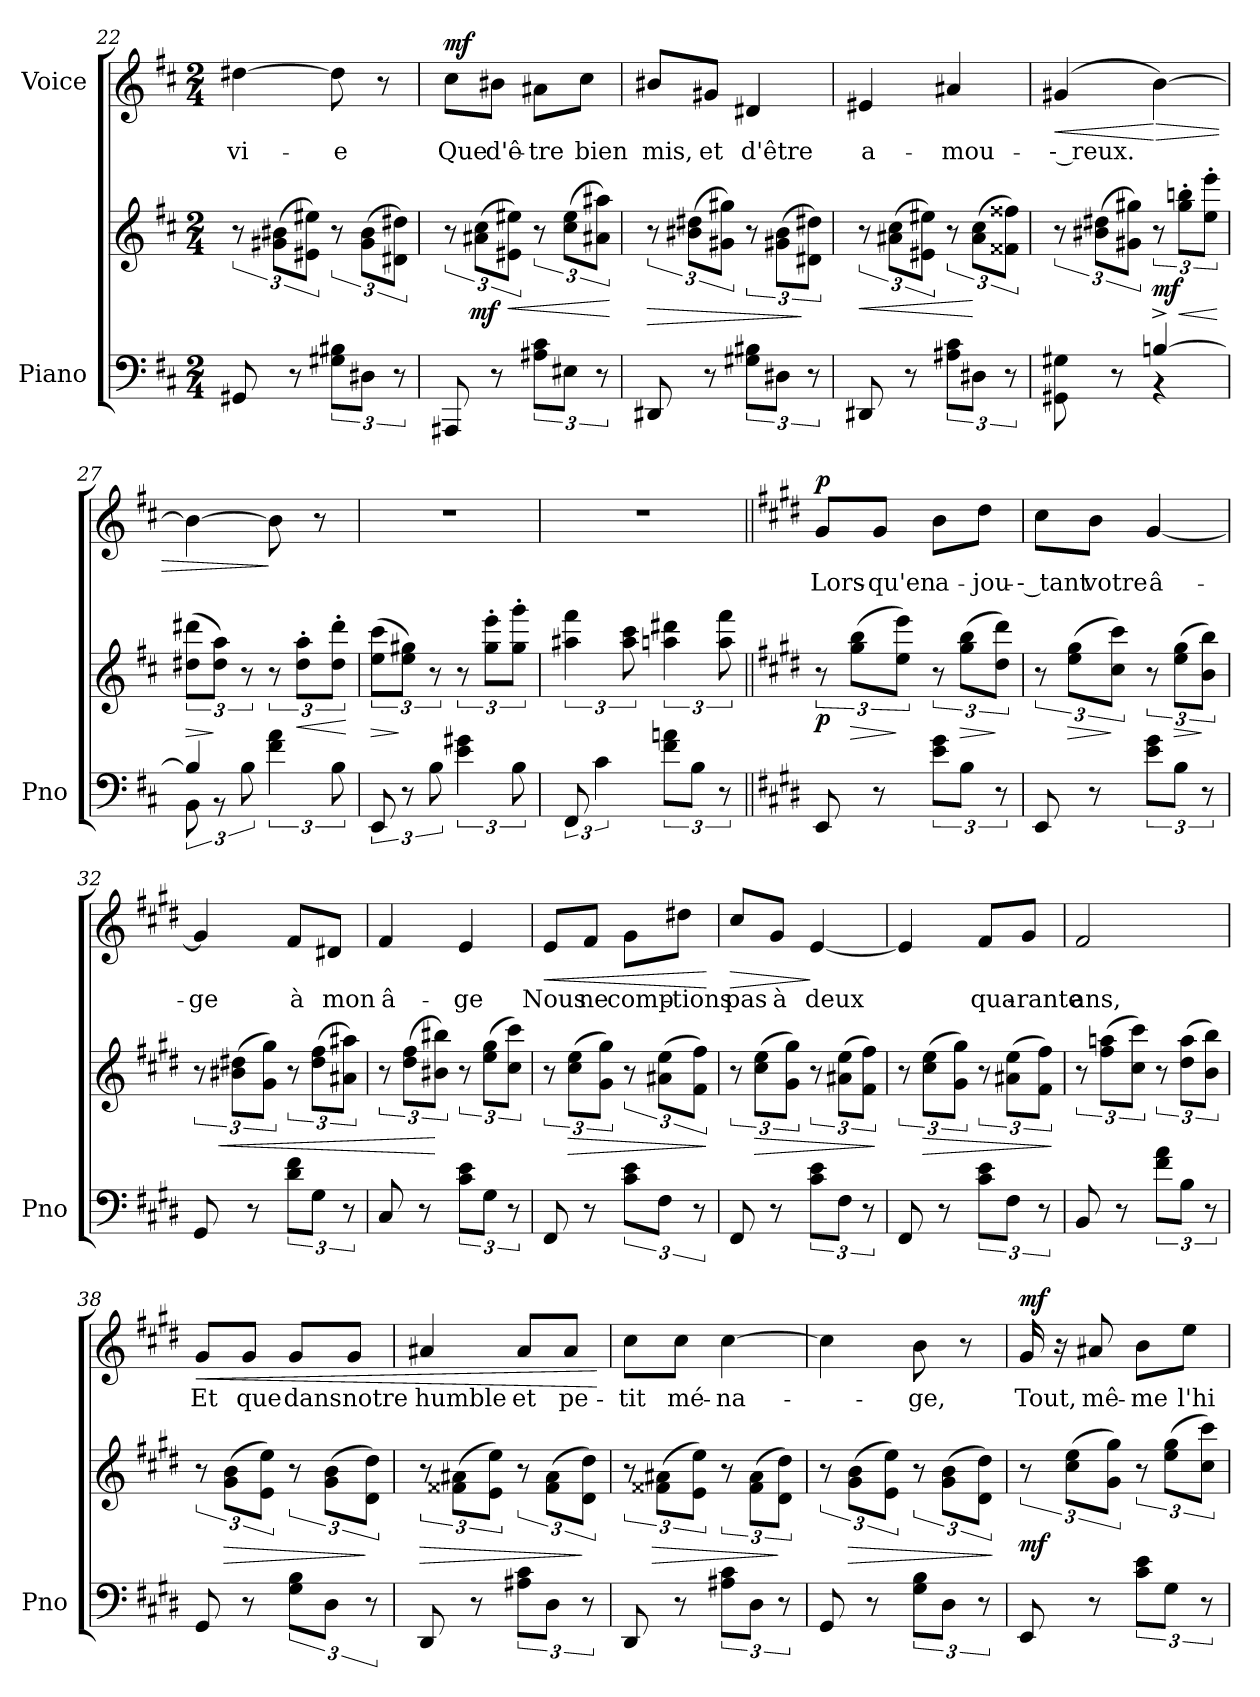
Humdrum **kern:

**kern	**kern	**dynam	**kern	**text	**dynam
*part2	*part2	*part2	*part1	*part1	*part1
*staff3	*staff2	*staff2/3	*staff1	*staff1	*staff1
*I"Piano	*	*	*I"Voice	*	*
*I'Pno	*	*	*	*	*
*clefF4	*clefG2	*	*clefG2	*	*
*k[f#c#]	*k[f#c#]	*	*k[f#c#]	*	*
*M2/4	*M2/4	*	*M2/4	*	*
=22	=22	=22	=22	=22	=22
!	!	!	!	!LO:LY:b	!
8GG#X/	12r	.	[4dd#X\	-vi-	.
.	(12g#X\ 12b#X\L	.	.	.	.
8r	.	.	.	.	.
.	12e#X\ 12ee#X\J)	.	.	.	.
!	!	!	!	!LO:LY:b	!
12G#X\ 12B#X\L	12r	.	8dd#\]	-e	.
12D#X\J	(12g#\ 12b#\L	.	.	.	.
.	.	.	8r	.	.
12r	12d#X\ 12dd#X\J)	.	.	.	.
=23	=23	=23	=23	=23	=23
!	!	!	!	!LO:LY:b	!LO:DY:a
8AAA#X/	12r	.	8cc#\L	Que	mf
!	!	!LO:DY:b	!	!	!
.	(12a#X\ 12cc#\L	mf	.	.	.
!	!	!	!	!LO:LY:b	!
8r	.	.	8b#X\J	d'ê-	.
!	!	!LO:HP:b	!	!	!
.	12e#X\ 12ee#X\J)	<	.	.	.
!	!	!	!	!LO:LY:b	!
12A#X\ 12c#\L	12r	.	8a#X\L	-tre	.
12E#X\J	(12cc#\ 12ee#\L	.	.	.	.
!	!	!	!	!LO:LY:b	!
.	.	.	8cc#\J	bien	.
12r	12a#X\ 12aa#X\J)	.	.	.	.
.	.	[	.	.	.
=24	=24	=24	=24	=24	=24
!	!	!LO:HP:b	!	!LO:LY:b	!
8DD#X/	12r	>	8b#X/L	mis,	.
.	(12b#X\ 12dd#X\L	.	.	.	.
!	!	!	!	!LO:LY:b	!
8r	.	.	8g#X/J	et	.
.	12g#X\ 12gg#X\J)	.	.	.	.
!	!	!	!	!LO:LY:b	!
12G#X\ 12B#X\L	12r	.	4d#X/	d'être	.
12D#X\J	(12g#X\ 12b#\L	.	.	.	.
12r	12d#X\ 12dd#X\J)	]	.	.	.
=25	=25	=25	=25	=25	=25
!	!	!LO:HP:b	!	!LO:LY:b	!
8DD#X/	12r	<	4e#X/	a-	.
.	(12a#X\ 12cc#\L	.	.	.	.
8r	.	.	.	.	.
.	12e#X\ 12ee#X\J)	.	.	.	.
!	!	!	!	!LO:LY:b	!
12A#X\ 12c#\L	12r	.	4a#X/	-mou-	.
12D#X\J	(12a#\ 12cc#\L	[	.	.	.
12r	12f##X\ 12ff##X\J)	.	.	.	.
!!LO:LB:g=z
=26	=26	=26	=26	=26	=26
*^	*	*	*	*	*
!	!	!	!	!	!LO:LY:b	!LO:HP:b
8GG#X\ 8G#X\	4ryy	12r	.	(4g#X/	-- reux.	<
.	.	(12b#X\ 12dd#X\L	.	.	.	.
8r	.	.	.	.	.	.
.	.	12g#X\ 12gg#X\J)	.	.	.	.
!	!	!	!LO:DY:b	!	!	!LO:HP:n=1:b
[4Bn^/	4r	12r	mf	[4b\)	.	[ >
!	!	!	!LO:HP:b	!	!	!
.	.	12gg#\' 12bbn\'L	<	.	.	.
.	.	12ee\' 12eee\'J	.	.	.	.
*v	*v	*	*	*	*	*
.	.	[	.	.	.
=27	=27	=27	=27	=27	=27
*^	*	*	*	*	*
!	!	!	!LO:HP:b	!	!	!
4B/]	12BB\	(12dd#X\ 12ddd#X\L	>	4b\_	.	.
.	12r	12dd#\ 12aa\J)	]	.	.	.
.	12B\	12r	.	.	.	.
4ryy	6f#\ 6a\	12r	.	8b\]	.	]
!	!	!	!LO:HP:b	!	!	!
.	.	12dd#\' 12aa\'L	<	.	.	.
.	.	.	.	8r	.	.
.	12B\	12dd#\' 12ddd#\'J	.	.	.	.
*v	*v	*	*	*	*	*
.	.	[	.	.	.
=28	=28	=28	=28	=28	=28
!	!	!LO:HP:b	!	!	!
12EE/	(12ee\ 12ccc#\L	>	2r	.	.
12r	12ee\ 12gg#X\J)	]	.	.	.
12B\	12r	.	.	.	.
6e\ 6g#X\	12r	.	.	.	.
.	12gg#\' 12eee\'L	.	.	.	.
12B\	12gg#\' 12ggg\'J	.	.	.	.
=29	=29	=29	=29	=29	=29
!	!	!LO:DY:b	!	!	!
!	!	!LO:DY:n=1:b	!	!	!
12FF#/	6aa#X\ 6fff#\	other-dynamics f	2r	.	.
6c#\	.	.	.	.	.
.	12aa#\ 12ccc#\	.	.	.	.
12f#\ 12an\L	6aan\ 6ddd#X\	.	.	.	.
12B\J	.	.	.	.	.
12r	12aa\ 12fff#\	.	.	.	.
=30||	=30||	=30||	=30||	=30||	=30||
*k[f#c#g#d#]	*k[f#c#g#d#]	*	*k[f#c#g#d#]	*	*
!	!	!LO:DY:b	!	!LO:LY:b	!LO:DY:a
8EE/	12r	p	8g#/L	Lors-	p
!	!	!LO:HP:b	!	!	!
.	(12gg#\ 12bb\L	>	.	.	.
!	!	!	!	!LO:LY:b	!
8r	.	.	8g#/J	-qu'en	.
.	12ee\ 12eee\J)	]	.	.	.
!	!	!	!	!LO:LY:b	!
12e\ 12g#\L	12r	.	8b\L	a-	.
!	!	!LO:HP:b	!	!	!
12B\J	(12gg#\ 12bb\L	>	.	.	.
!	!	!	!	!LO:LY:b	!
.	.	.	8dd#\J	-jou-	.
12r	12dd#\ 12ddd#\J)	]	.	.	.
!!LO:LB:g=z
=31	=31	=31	=31	=31	=31
!	!	!	!	!LO:LY:b	!
8EE/	12r	.	8cc#\L	-- tant	.
!	!	!LO:HP:b	!	!	!
.	(12ee\ 12gg#\L	>	.	.	.
!	!	!	!	!LO:LY:b	!
8r	.	.	8b\J	votre	.
.	12cc#\ 12ccc#\J)	]	.	.	.
!	!	!	!	!LO:LY:b	!
12e\ 12g#\L	12r	.	[4g#/	â-	.
!	!	!LO:HP:b	!	!	!
12B\J	(12ee\ 12gg#\L	>	.	.	.
12r	12b\ 12bb\J)	]	.	.	.
=32	=32	=32	=32	=32	=32
!	!	!	!	!LO:LY:b	!
8GG#/	12r	.	4g#/]	-ge	.
!	!	!LO:HP:b	!	!	!
.	(12b#X\ 12dd#X\L	<	.	.	.
8r	.	.	.	.	.
.	12g#\ 12gg#\J)	.	.	.	.
!	!	!	!	!LO:LY:b	!
12d#\ 12f#\L	12r	.	8f#/L	à	.
12G#\J	(12dd#\ 12ff#\L	.	.	.	.
!	!	!	!	!LO:LY:b	!
.	.	.	8d#X/J	mon	.
12r	12a#X\ 12aa#X\J)	.	.	.	.
=33	=33	=33	=33	=33	=33
!	!	!	!	!LO:LY:b	!
8C#/	12r	.	4f#/	â-	.
.	(12dd#\ 12ff#\L	.	.	.	.
8r	.	.	.	.	.
.	12b#X\ 12bb#X\J)	[	.	.	.
!	!	!	!	!LO:LY:b	!
12c#\ 12e\L	12r	.	4e/	-ge	.
12G#\J	(12ee\ 12gg#\L	.	.	.	.
12r	12cc#\ 12ccc#\J)	.	.	.	.
=34	=34	=34	=34	=34	=34
!	!	!	!	!LO:LY:b	!LO:HP:b
8FF#/	12r	.	8e/L	Nous	<
!	!	!LO:HP:b	!	!	!
.	(12cc#\ 12ee\L	>	.	.	.
!	!	!	!	!LO:LY:b	!
8r	.	.	8f#/J	ne	.
.	12g#\ 12gg#\J)	.	.	.	.
!	!	!	!	!LO:LY:b	!
12c#\ 12e\L	12r	.	8g#\L	comp-	.
12F#\J	(12a#X\ 12ee\L	.	.	.	.
!	!	!	!	!LO:LY:b	!
.	.	.	8dd#X\J	-tions	.
12r	12f#\ 12ff#\J)	.	.	.	.
.	.	]	.	.	[
=35	=35	=35	=35	=35	=35
!	!	!	!	!LO:LY:b	!LO:HP:b
8FF#/	12r	.	8cc#/L	pas	>
!	!	!LO:HP:b	!	!	!
.	(12cc#\ 12ee\L	>	.	.	.
!	!	!	!	!LO:LY:b	!
8r	.	.	8g#/J	à	.
.	12g#\ 12gg#\J)	.	.	.	.
!	!	!	!	!LO:LY:b	!
12c#\ 12e\L	12r	.	[4e/	deux	]
12F#\J	(12a#X\ 12ee\L	.	.	.	.
12r	12f#\ 12ff#\J)	.	.	.	.
.	.	]	.	.	.
!!LO:LB:g=z
=36	=36	=36	=36	=36	=36
8FF#/	12r	.	4e/]	.	.
!	!	!LO:HP:b	!	!	!
.	(12cc#\ 12ee\L	>	.	.	.
8r	.	.	.	.	.
.	12g#\ 12gg#\J)	.	.	.	.
!	!	!	!	!LO:LY:b	!
12c#\ 12e\L	12r	.	8f#/L	qua-	.
12F#\J	(12a#X\ 12ee\L	.	.	.	.
!	!	!	!	!LO:LY:b	!
.	.	.	8g#/J	-rante	.
12r	12f#\ 12ff#\J)	.	.	.	.
.	.	]	.	.	.
=37	=37	=37	=37	=37	=37
!	!	!	!	!LO:LY:b	!
8BB/	12r	.	2f#/	ans,	.
!	!	!LO:DY:b	!	!	!
!	!	!LO:DY:n=1:b	!	!	!
.	(12ff#\ 12aan\L	other-dynamics f	.	.	.
8r	.	.	.	.	.
.	12cc#\ 12ccc#\J)	.	.	.	.
12f#\ 12a\L	12r	.	.	.	.
12B\J	(12dd#\ 12aa\L	.	.	.	.
12r	12b\ 12bb\J)	.	.	.	.
=38	=38	=38	=38	=38	=38
!	!	!	!	!LO:LY:b	!LO:HP:b
8GG#/	12r	.	8g#/L	Et	<
!	!	!LO:HP:b	!	!	!
.	(12g#\ 12b\L	>	.	.	.
!	!	!	!	!LO:LY:b	!
8r	.	.	8g#/J	que	.
.	12e\ 12ee\J)	.	.	.	.
!	!	!	!	!LO:LY:b	!
12G#\ 12B\L	12r	.	8g#/L	dans	.
12D#\J	(12g#\ 12b\L	.	.	.	.
!	!	!	!	!LO:LY:b	!
.	.	.	8g#/J	notre	.
12r	12d#\ 12dd#\J)	]	.	.	.
=39	=39	=39	=39	=39	=39
!	!	!LO:HP:b	!	!LO:LY:b	!
8DD#/	12r	>	4a#X/	humble	.
.	(12f##X\ 12a#X\L	.	.	.	.
8r	.	.	.	.	.
.	12e\ 12ee\J)	.	.	.	.
!	!	!	!	!LO:LY:b	!
12A#X\ 12c#\L	12r	.	8a#/L	et	.
12D#\J	(12f##\ 12a#\L	.	.	.	.
!	!	!	!	!LO:LY:b	!
.	.	.	8a#/J	pe-	.
12r	12d#\ 12dd#\J)	]	.	.	.
.	.	.	.	.	[
=40	=40	=40	=40	=40	=40
!	!	!	!	!LO:LY:b	!
8DD#/	12r	.	8cc#\L	-tit	.
!	!	!LO:HP:b	!	!	!
.	(12f##X\ 12a#X\L	>	.	.	.
!	!	!	!	!LO:LY:b	!
8r	.	.	8cc#\J	mé-	.
.	12e\ 12ee\J)	.	.	.	.
!	!	!	!	!LO:LY:b	!
12A#X\ 12c#\L	12r	.	[4cc#\	-na-	.
12D#\J	(12f##\ 12a#\L	.	.	.	.
12r	12d#\ 12dd#\J)	]	.	.	.
!!LO:LB:g=z
=41	=41	=41	=41	=41	=41
8GG#/	12r	.	4cc#\]	.	.
!	!	!LO:HP:b	!	!	!
.	(12g#\ 12b\L	>	.	.	.
8r	.	.	.	.	.
.	12e\ 12ee\J)	.	.	.	.
!	!	!	!	!LO:LY:b	!
12G#\ 12B\L	12r	.	8b\	-ge,	.
12D#\J	(12g#\ 12b\L	.	.	.	.
.	.	.	8r	.	.
12r	12d#\ 12dd#\J)	.	.	.	.
.	.	]	.	.	.
=42	=42	=42	=42	=42	=42
!	!	!LO:DY:b	!	!LO:LY:b	!LO:DY:a
8EE/	12r	mf	16g#/	Tout,	mf
.	.	.	16r	.	.
.	(12cc#\ 12ee\L	.	.	.	.
!	!	!	!	!LO:LY:b	!
8r	.	.	8a#X/	mê-	.
.	12g#\ 12gg#\J)	.	.	.	.
!	!	!	!	!LO:LY:b	!
12c#\ 12e\L	12r	.	8b\L	-me	.
12G#\J	(12ee\ 12gg#\L	.	.	.	.
!	!	!	!	!LO:LY:b	!
.	.	.	8ee\J	l'hi-	.
12r	12cc#\ 12ccc#\J)	.	.	.	.
=	=	=	=	=	=
*-	*-	*-	*-	*-	*-
